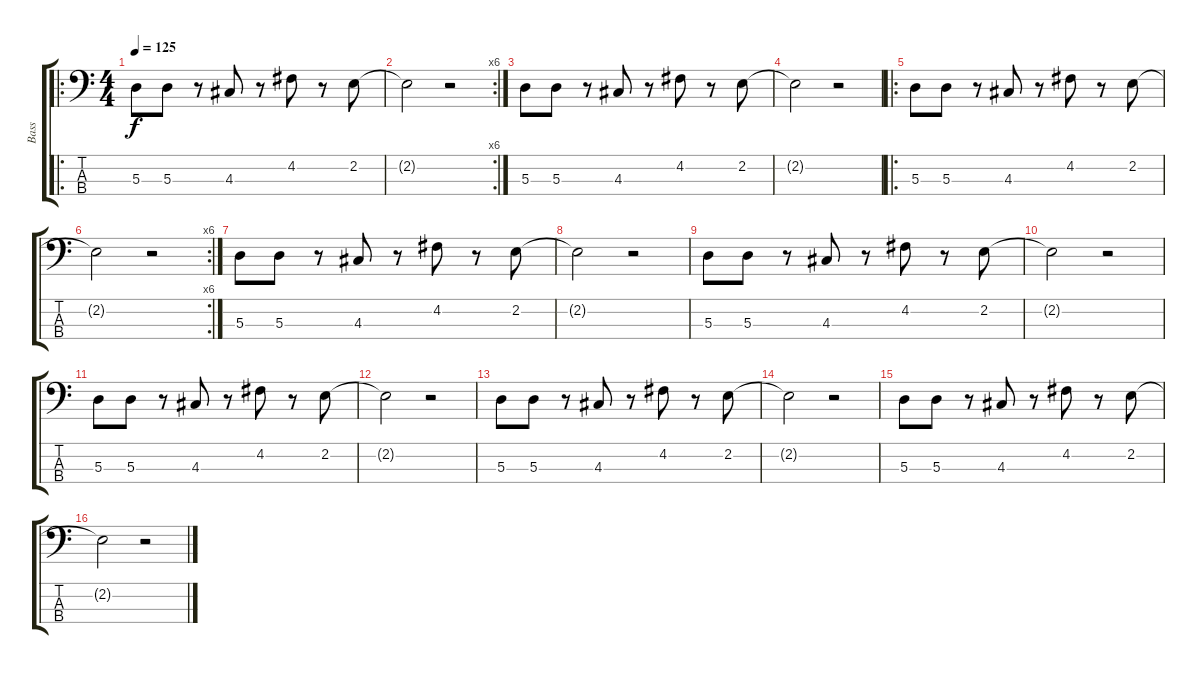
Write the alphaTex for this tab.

\track ("Bass" "Bass") {instrument electricbassfinger}
\staff {score tabs}
\tuning (G2 D2 A1 E1) {hide}
\ro
\ts (4 4)
\tempo 125
\clef f4
\ks c
5.3.8{dy f instrument electricbassfinger} 5.3.8 r.8 4.3.8 r.8 4.2.8 r.8 2.2.8 |
\rc 6
2.2{t}.2 r.2 |
5.3.8 5.3.8 r.8 4.3.8 r.8 4.2.8 r.8 2.2.8 |
2.2{t}.2 r.2 |
\ro
5.3.8 5.3.8 r.8 4.3.8 r.8 4.2.8 r.8 2.2.8 |
\rc 6
2.2{t}.2 r.2 |
5.3.8 5.3.8 r.8 4.3.8 r.8 4.2.8 r.8 2.2.8 |
2.2{t}.2 r.2 |
5.3.8 5.3.8 r.8 4.3.8 r.8 4.2.8 r.8 2.2.8 |
2.2{t}.2 r.2 |
5.3.8 5.3.8 r.8 4.3.8 r.8 4.2.8 r.8 2.2.8 |
2.2{t}.2 r.2 |
5.3.8 5.3.8 r.8 4.3.8 r.8 4.2.8 r.8 2.2.8 |
2.2{t}.2 r.2 |
5.3.8 5.3.8 r.8 4.3.8 r.8 4.2.8 r.8 2.2.8 |
2.2{t}.2 r.2
